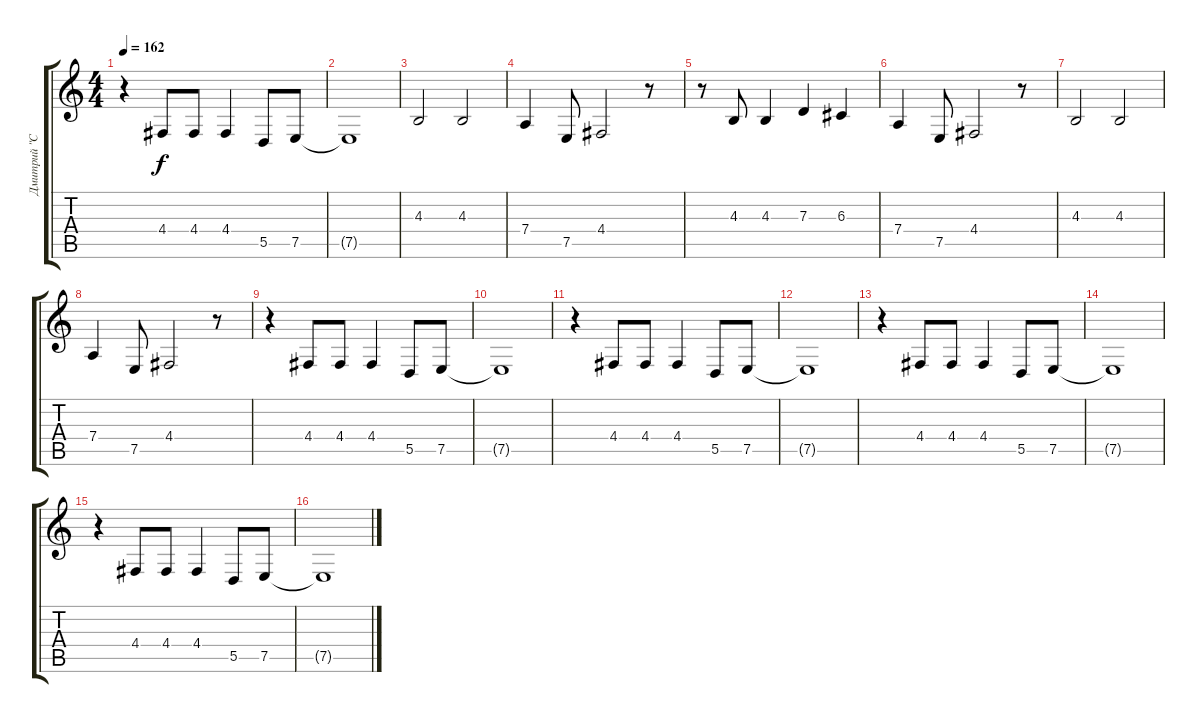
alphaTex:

\track ("Дмитрий \"Сид\" Спирин" "Дмитрий \"С") {instrument lead8bassandlead}
\staff {score tabs}
\tuning (E4 B3 G3 D3 A2 E2) {hide}
\ts (4 4)
\tempo 162
\clef g2
\ks c
r.4{dy f} 4.4.8 4.4.8 4.4.4 5.5.8 7.5.8 |
7.5{t}.1 |
4.3.2 4.3.2 |
7.4.4 7.5.8 4.4.2 r.8 |
r.8 4.3.8 4.3.4 7.3.4 6.3.4 |
7.4.4 7.5.8 4.4.2 r.8 |
4.3.2 4.3.2 |
7.4.4 7.5.8 4.4.2 r.8 |
r.4 4.4.8 4.4.8 4.4.4 5.5.8 7.5.8 |
7.5{t}.1 |
r.4 4.4.8 4.4.8 4.4.4 5.5.8 7.5.8 |
7.5{t}.1 |
r.4 4.4.8 4.4.8 4.4.4 5.5.8 7.5.8 |
7.5{t}.1 |
r.4 4.4.8 4.4.8 4.4.4 5.5.8 7.5.8 |
7.5{t}.1
